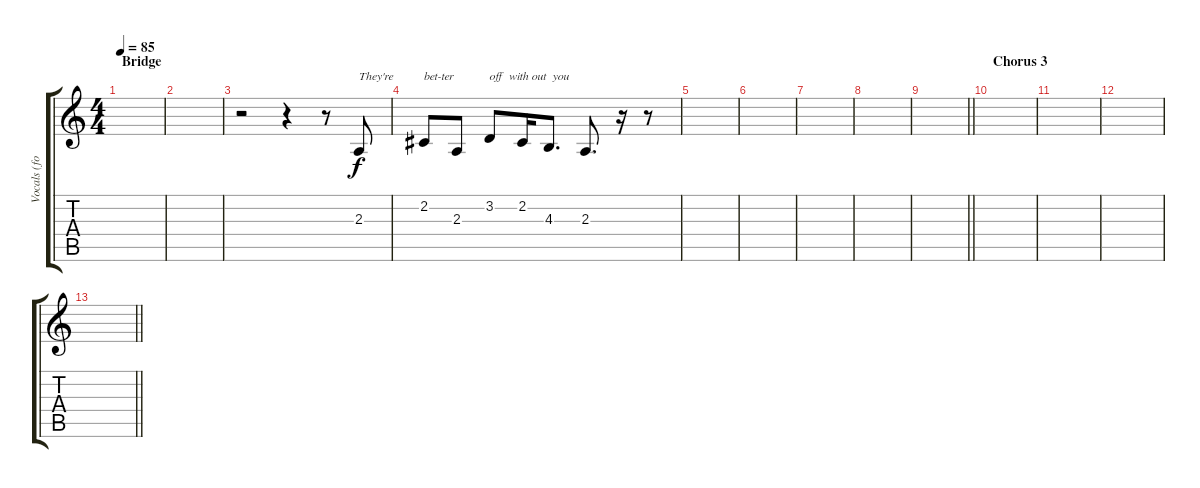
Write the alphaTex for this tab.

\track ("Vocals (for the bridge)" "Vocals (fo") {instrument harmonica}
\staff {score tabs}
\tuning (E4 B3 G3 D3 A2 E2) {hide}
\ts (4 4)
\section ("" "Bridge")
\tempo 85
\clef g2
\ks c
|
|
r.2 r.4 r.8{volume 14} 2.3.8{txt "They're"} |
2.2.8{txt "bet-ter"} 2.3.8 3.2.8{txt "off  with out  you"} 2.2.16 4.3.8{d} 2.3.8{d} r.16 r.8 |
|
|
|
|
\barLineRight lightlight
|
\section ("" "Chorus 3")
|
|
|
\barLineRight lightlight
